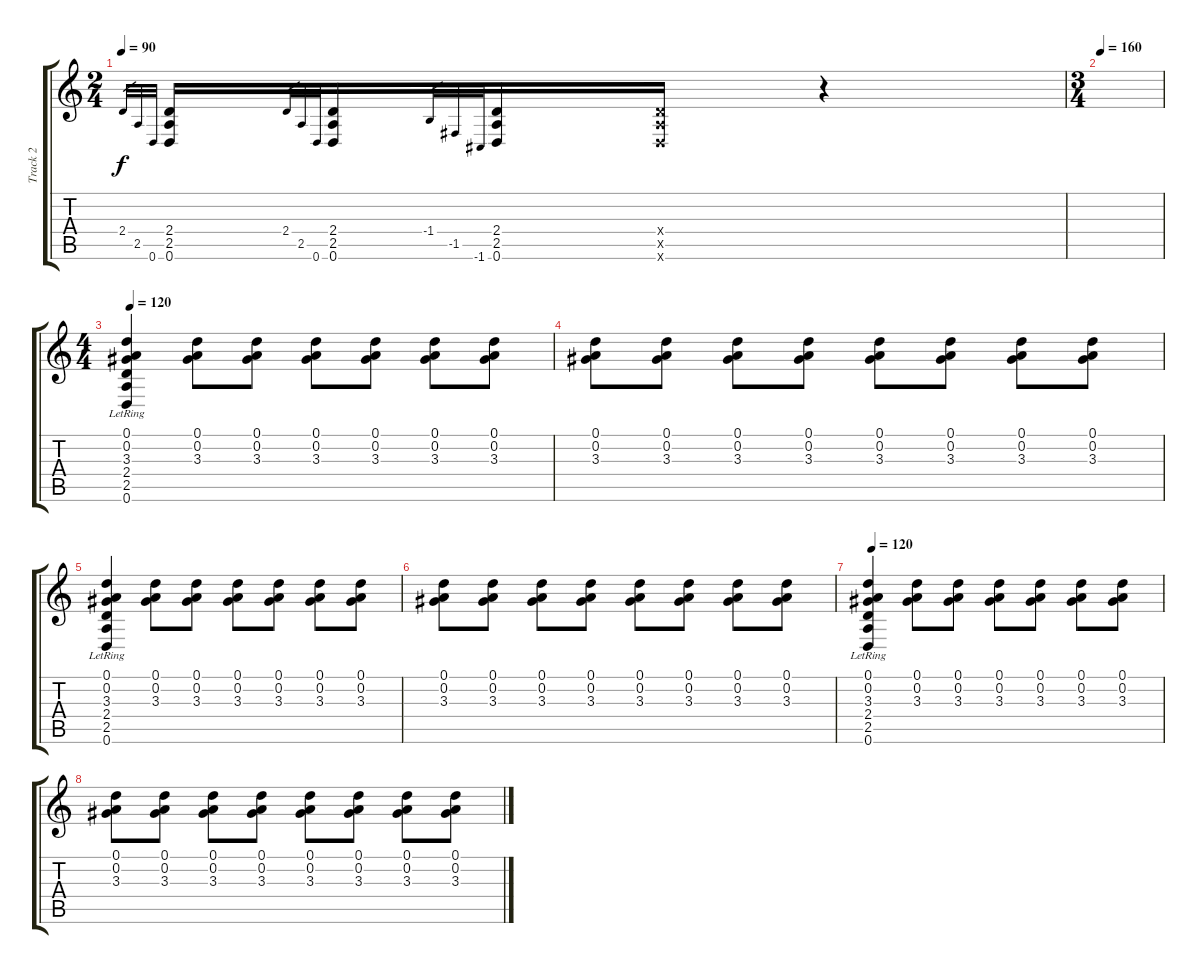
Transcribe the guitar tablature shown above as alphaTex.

\track ("Track 2" "Track 2") {instrument distortionguitar}
\staff {score tabs}
\tuning (D4 A3 F3 C3 G2 D2) {hide}
\ts (2 4)
\tempo 90
\clef g2
\ks c
2.4.32{gr dy f} 2.5.32{gr} 0.6.32{gr} (2.4 2.5 0.6).16 2.4.32{gr} 2.5.32{gr} 0.6.32{gr} (2.4 2.5 0.6).16 -1.4.32{gr} -1.5.32{gr} -1.6.32{gr} (2.4 2.5 0.6).16 (2.4{x} 2.5{x} 0.6{x}).16 r.4 |
\ts (3 4)
\tempo 160
|
\ts (4 4)
\tempo 120
(0.1 0.2 3.3 2.4{lr} 2.5{lr} 0.6{lr}).4 (0.1 0.2 3.3).8 (0.1 0.2 3.3).8 (0.1 0.2 3.3).8 (0.1 0.2 3.3).8 (0.1 0.2 3.3).8 (0.1 0.2 3.3).8 |
(0.1 0.2 3.3).8 (0.1 0.2 3.3).8 (0.1 0.2 3.3).8 (0.1 0.2 3.3).8 (0.1 0.2 3.3).8 (0.1 0.2 3.3).8 (0.1 0.2 3.3).8 (0.1 0.2 3.3).8 |
(0.1 0.2 3.3 2.4{lr} 2.5{lr} 0.6{lr}).4 (0.1 0.2 3.3).8 (0.1 0.2 3.3).8 (0.1 0.2 3.3).8 (0.1 0.2 3.3).8 (0.1 0.2 3.3).8 (0.1 0.2 3.3).8 |
(0.1 0.2 3.3).8 (0.1 0.2 3.3).8 (0.1 0.2 3.3).8 (0.1 0.2 3.3).8 (0.1 0.2 3.3).8 (0.1 0.2 3.3).8 (0.1 0.2 3.3).8 (0.1 0.2 3.3).8 |
\tempo 120
(0.1 0.2 3.3 2.4{lr} 2.5{lr} 0.6{lr}).4 (0.1 0.2 3.3).8 (0.1 0.2 3.3).8 (0.1 0.2 3.3).8 (0.1 0.2 3.3).8 (0.1 0.2 3.3).8 (0.1 0.2 3.3).8 |
(0.1 0.2 3.3).8 (0.1 0.2 3.3).8 (0.1 0.2 3.3).8 (0.1 0.2 3.3).8 (0.1 0.2 3.3).8 (0.1 0.2 3.3).8 (0.1 0.2 3.3).8 (0.1 0.2 3.3).8
